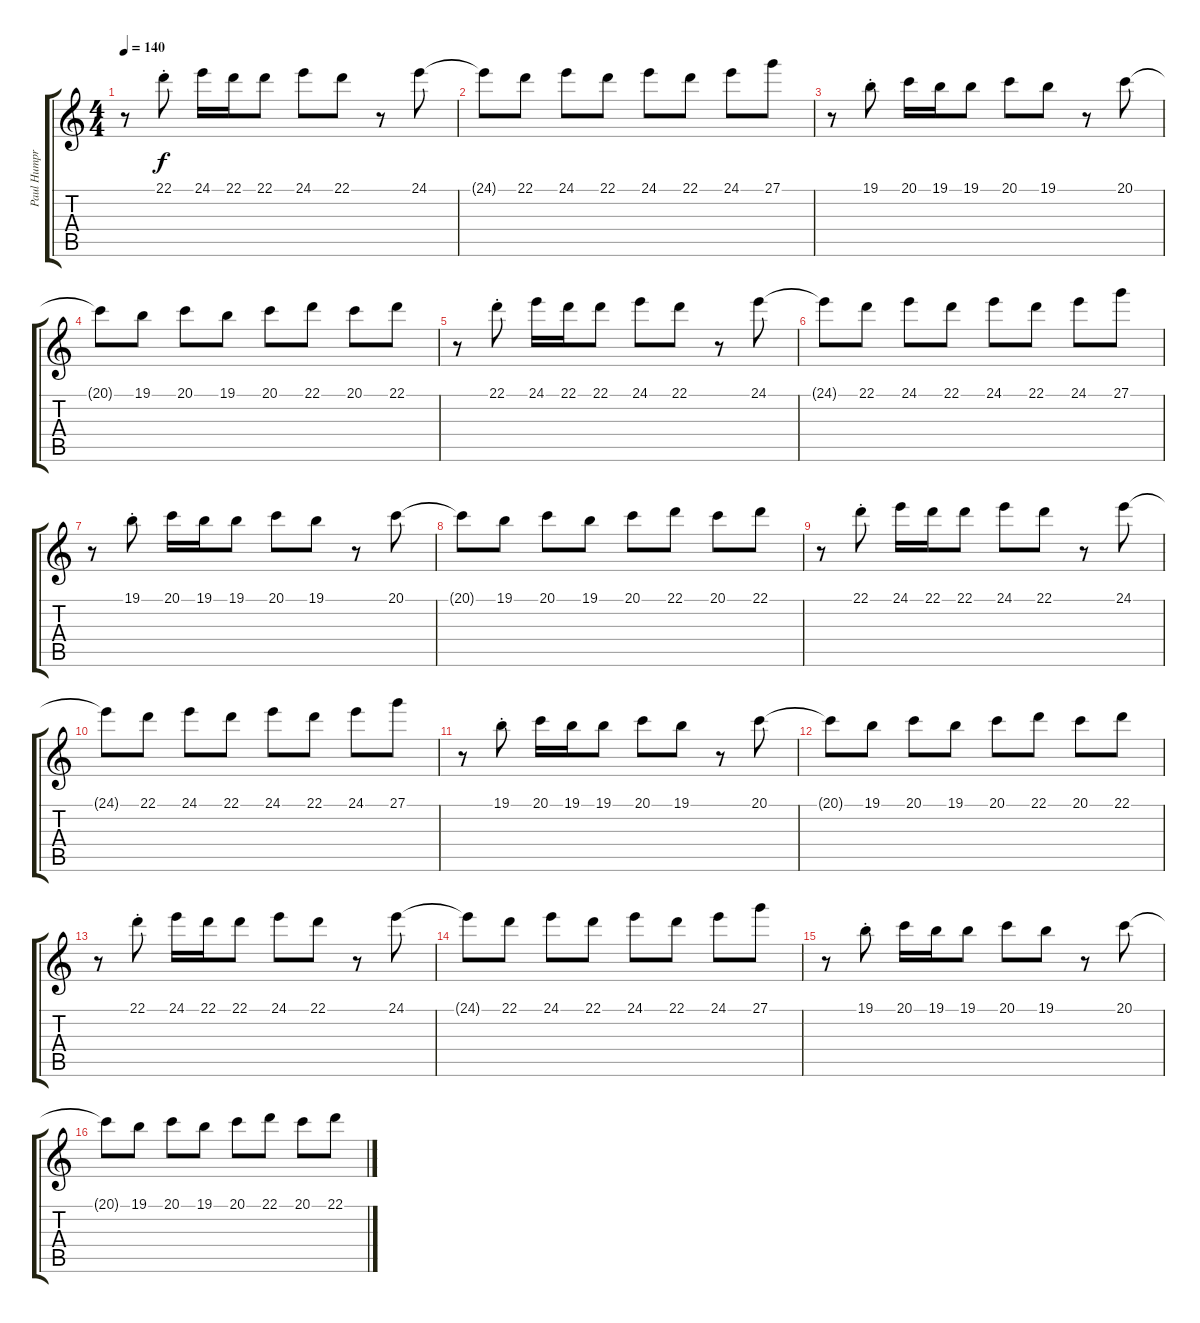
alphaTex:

\track ("Paul Humpreys - Keyboard - lead FX" "Paul Humpr") {instrument tangoaccordion}
\staff {score tabs}
\tuning (E4 B3 G3 D3 A2 E2) {hide}
\ts (4 4)
\tempo 140
\clef g2
\ks c
r.8{dy f} 22.1{st}.8 24.1.16 22.1.16 22.1.8 24.1.8 22.1.8 r.8 24.1.8 |
24.1{t}.8 22.1.8 24.1.8 22.1.8 24.1.8 22.1.8 24.1.8 27.1.8 |
r.8 19.1{st}.8 20.1.16 19.1.16 19.1.8 20.1.8 19.1.8 r.8 20.1.8 |
20.1{t}.8 19.1.8 20.1.8 19.1.8 20.1.8 22.1.8 20.1.8 22.1.8 |
r.8 22.1{st}.8 24.1.16 22.1.16 22.1.8 24.1.8 22.1.8 r.8 24.1.8 |
24.1{t}.8 22.1.8 24.1.8 22.1.8 24.1.8 22.1.8 24.1.8 27.1.8 |
r.8 19.1{st}.8 20.1.16 19.1.16 19.1.8 20.1.8 19.1.8 r.8 20.1.8 |
20.1{t}.8 19.1.8 20.1.8 19.1.8 20.1.8 22.1.8 20.1.8 22.1.8 |
r.8 22.1{st}.8 24.1.16 22.1.16 22.1.8 24.1.8 22.1.8 r.8 24.1.8 |
24.1{t}.8 22.1.8 24.1.8 22.1.8 24.1.8 22.1.8 24.1.8 27.1.8 |
r.8 19.1{st}.8 20.1.16 19.1.16 19.1.8 20.1.8 19.1.8 r.8 20.1.8 |
20.1{t}.8 19.1.8 20.1.8 19.1.8 20.1.8 22.1.8 20.1.8 22.1.8 |
r.8 22.1{st}.8 24.1.16 22.1.16 22.1.8 24.1.8 22.1.8 r.8 24.1.8 |
24.1{t}.8 22.1.8 24.1.8 22.1.8 24.1.8 22.1.8 24.1.8 27.1.8 |
r.8 19.1{st}.8 20.1.16 19.1.16 19.1.8 20.1.8 19.1.8 r.8 20.1.8 |
20.1{t}.8 19.1.8 20.1.8 19.1.8 20.1.8 22.1.8 20.1.8 22.1.8
